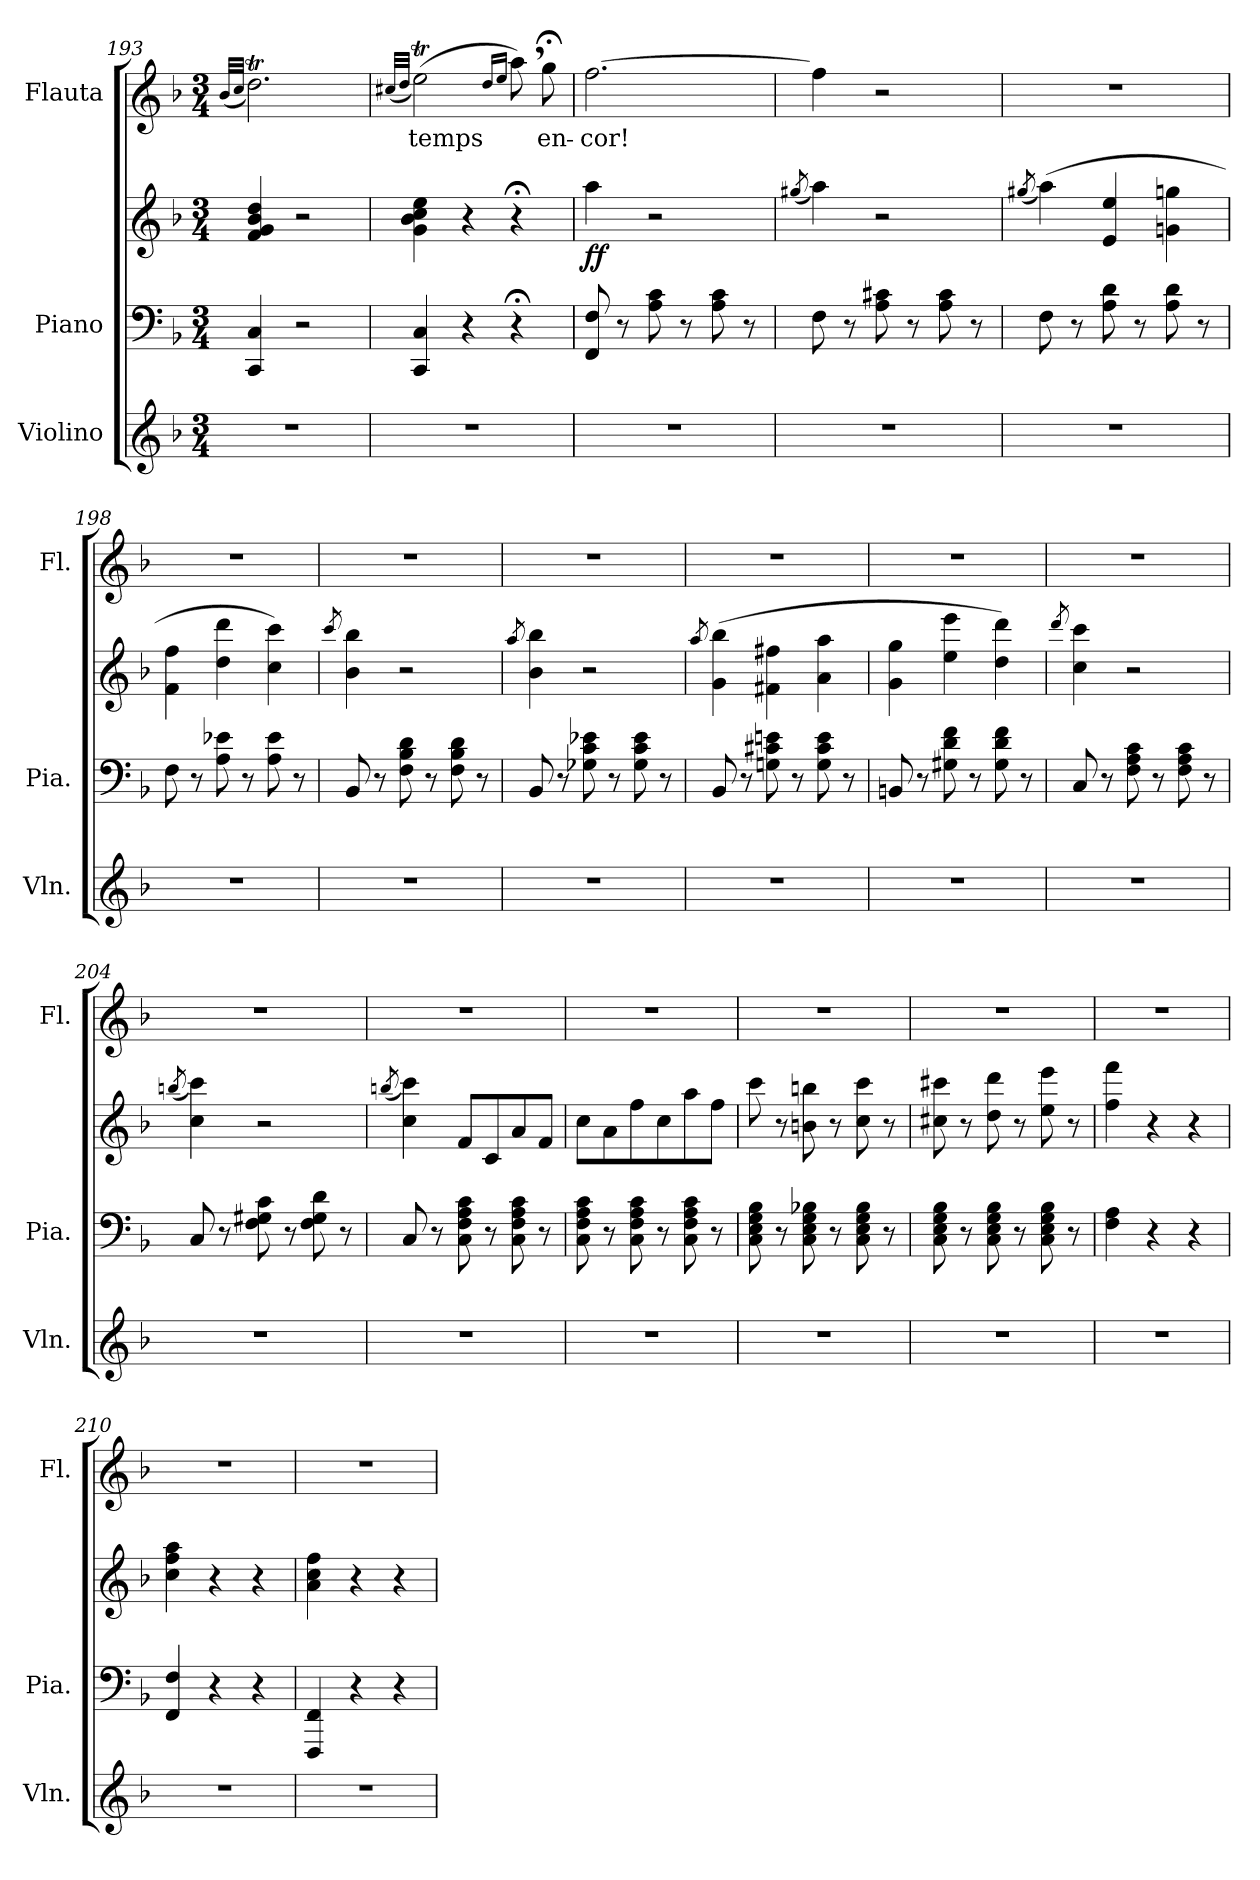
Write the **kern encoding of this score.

**kern	**kern	**kern	**dynam	**kern	**text
*part3	*part2	*part2	*part2	*part1	*part1
*staff4	*staff3	*staff2	*staff2/3	*staff1	*staff1
*I"Violino	*I"Piano	*	*	*I"Flauta	*
*I'Vln.	*I'Pia.	*	*	*I'Fl.	*
*clefG2	*clefF4	*clefG2	*	*clefG2	*
*k[b-]	*k[b-]	*k[b-]	*	*k[b-]	*
*M3/4	*M3/4	*M3/4	*	*M3/4	*
=193	=193	=193	=193	=193	=193
.	.	.	.	(32qb-/LLL	.
.	.	.	.	32qcc/JJJ	.
2.r	4CC/ 4C/	4f/ 4g/ 4b-/ 4dd/	.	2.ddT\)	.
.	2r	2r	.	.	.
=194	=194	=194	=194	=194	=194
.	.	.	.	(32qcc#X/LLL	.
.	.	.	.	32qdd/JJJ	.
2.r	4CC/ 4C/	4g\ 4b-\ 4cc\ 4ee\	.	(2eet\)	-temps
.	4r	4r	.	.	.
.	.	.	.	16qdd/LL	.
.	.	.	.	16qee/JJ	.
.	4r;<	4r;<	.	8aa,\)	.
.	.	.	.	8gg;<\	en-
=195	=195	=195	=195	=195	=195
*	*	*	*	*MM250	*
!	!	!	!LO:DY:b	!	!
2.r	8FF/ 8F/	4aa\	ff	[2.ff\	-cor!
.	8r	.	.	.	.
.	8A\ 8c\	2r	.	.	.
.	8r	.	.	.	.
.	8A\ 8c\	.	.	.	.
.	8r	.	.	.	.
!!LO:LB:g=z
=196	=196	=196	=196	=196	=196
.	.	(8qgg#X/	.	.	.
2.r	8F\	4aa\)	.	4ff\]	.
.	8r	.	.	.	.
.	8A\ 8c#X\	2r	.	2r	.
.	8r	.	.	.	.
.	8A\ 8c#\	.	.	.	.
.	8r	.	.	.	.
=197	=197	=197	=197	=197	=197
.	.	(8qgg#X/	.	.	.
2.r	8F\	(4aa\)	.	2.r	.
.	8r	.	.	.	.
.	8A\ 8d\	4e/ 4ee/	.	.	.
.	8r	.	.	.	.
.	8A\ 8d\	4gn\ 4ggn\	.	.	.
.	8r	.	.	.	.
=198	=198	=198	=198	=198	=198
2.r	8F\	4f\ 4ff\	.	2.r	.
.	8r	.	.	.	.
.	8A\ 8e-X\	4dd\ 4ddd\	.	.	.
.	8r	.	.	.	.
.	8A\ 8e-\	4cc\ 4ccc\)	.	.	.
.	8r	.	.	.	.
=199	=199	=199	=199	=199	=199
.	.	8qccc/	.	.	.
2.r	8BB-/	4b-\ 4bb-\	.	2.r	.
.	8r	.	.	.	.
.	8F\ 8B-\ 8d\	2r	.	.	.
.	8r	.	.	.	.
.	8F\ 8B-\ 8d\	.	.	.	.
.	8r	.	.	.	.
=200	=200	=200	=200	=200	=200
.	.	8qaa/	.	.	.
2.r	8BB-/	4b-\ 4bb-\	.	2.r	.
.	8r	.	.	.	.
.	8G-X\ 8c\ 8e-X\	2r	.	.	.
.	8r	.	.	.	.
.	8G-\ 8c\ 8e-\	.	.	.	.
.	8r	.	.	.	.
!!LO:LB:g=z
=201	=201	=201	=201	=201	=201
.	.	8qaa/	.	.	.
2.r	8BB-/	(4g\ 4bb-\	.	2.r	.
.	8r	.	.	.	.
.	8Gn\ 8c#X\ 8en\	4f#X\ 4ff#X\	.	.	.
.	8r	.	.	.	.
.	8G\ 8c#\ 8e\	4a\ 4aa\	.	.	.
.	8r	.	.	.	.
=202	=202	=202	=202	=202	=202
2.r	8BBn/	4g\ 4gg\	.	2.r	.
.	8r	.	.	.	.
.	8G#X\ 8d\ 8f\	4ee\ 4eee\	.	.	.
.	8r	.	.	.	.
.	8G#\ 8d\ 8f\	4dd\ 4ddd\)	.	.	.
.	8r	.	.	.	.
=203	=203	=203	=203	=203	=203
.	.	8qddd/	.	.	.
2.r	8C/	4cc\ 4ccc\	.	2.r	.
.	8r	.	.	.	.
.	8F\ 8A\ 8c\	2r	.	.	.
.	8r	.	.	.	.
.	8F\ 8A\ 8c\	.	.	.	.
.	8r	.	.	.	.
=204	=204	=204	=204	=204	=204
.	.	(8qbbn/	.	.	.
2.r	8C/	4cc\ 4ccc\)	.	2.r	.
.	8r	.	.	.	.
.	8F\ 8G#X\ 8c\	2r	.	.	.
.	8r	.	.	.	.
.	8F\ 8G#\ 8d\	.	.	.	.
.	8r	.	.	.	.
!!LO:LB:g=z
=205	=205	=205	=205	=205	=205
.	.	(8qbbn/	.	.	.
2.r	8C/	4cc\ 4ccc\)	.	2.r	.
.	8r	.	.	.	.
.	8C\ 8F\ 8A\ 8c\	8f/L	.	.	.
.	8r	8c/	.	.	.
.	8C\ 8F\ 8A\ 8c\	8a/	.	.	.
.	8r	8f/J	.	.	.
=206	=206	=206	=206	=206	=206
2.r	8C\ 8F\ 8A\ 8c\	8cc\L	.	2.r	.
.	8r	8a\	.	.	.
.	8C\ 8F\ 8A\ 8c\	8ff\	.	.	.
.	8r	8cc\	.	.	.
.	8C\ 8F\ 8A\ 8c\	8aa\	.	.	.
.	8r	8ff\J	.	.	.
=207	=207	=207	=207	=207	=207
2.r	8C\ 8E\ 8G\ 8B-\	8ccc\	.	2.r	.
.	8r	8r	.	.	.
.	8C\ 8E\ 8G\ 8B-X\	8bn\ 8bbn\	.	.	.
.	8r	8r	.	.	.
.	8C\ 8E\ 8G\ 8B-\	8cc\ 8ccc\	.	.	.
.	8r	8r	.	.	.
=208	=208	=208	=208	=208	=208
2.r	8C\ 8E\ 8G\ 8B-\	8cc#X\ 8ccc#X\	.	2.r	.
.	8r	8r	.	.	.
.	8C\ 8E\ 8G\ 8B-\	8dd\ 8ddd\	.	.	.
.	8r	8r	.	.	.
.	8C\ 8E\ 8G\ 8B-\	8ee\ 8eee\	.	.	.
.	8r	8r	.	.	.
=209	=209	=209	=209	=209	=209
2.r	4F\ 4A\	4ff\ 4fff\	.	2.r	.
.	4r	4r	.	.	.
.	4r	4r	.	.	.
=210	=210	=210	=210	=210	=210
2.r	4FF/ 4F/	4cc\ 4ff\ 4aa\	.	2.r	.
.	4r	4r	.	.	.
.	4r	4r	.	.	.
=211	=211	=211	=211	=211	=211
2.r	4FFF/ 4FF/	4a\ 4cc\ 4ff\	.	2.r	.
.	4r	4r	.	.	.
.	4r	4r	.	.	.
=	=	=	=	=	=
*-	*-	*-	*-	*-	*-
